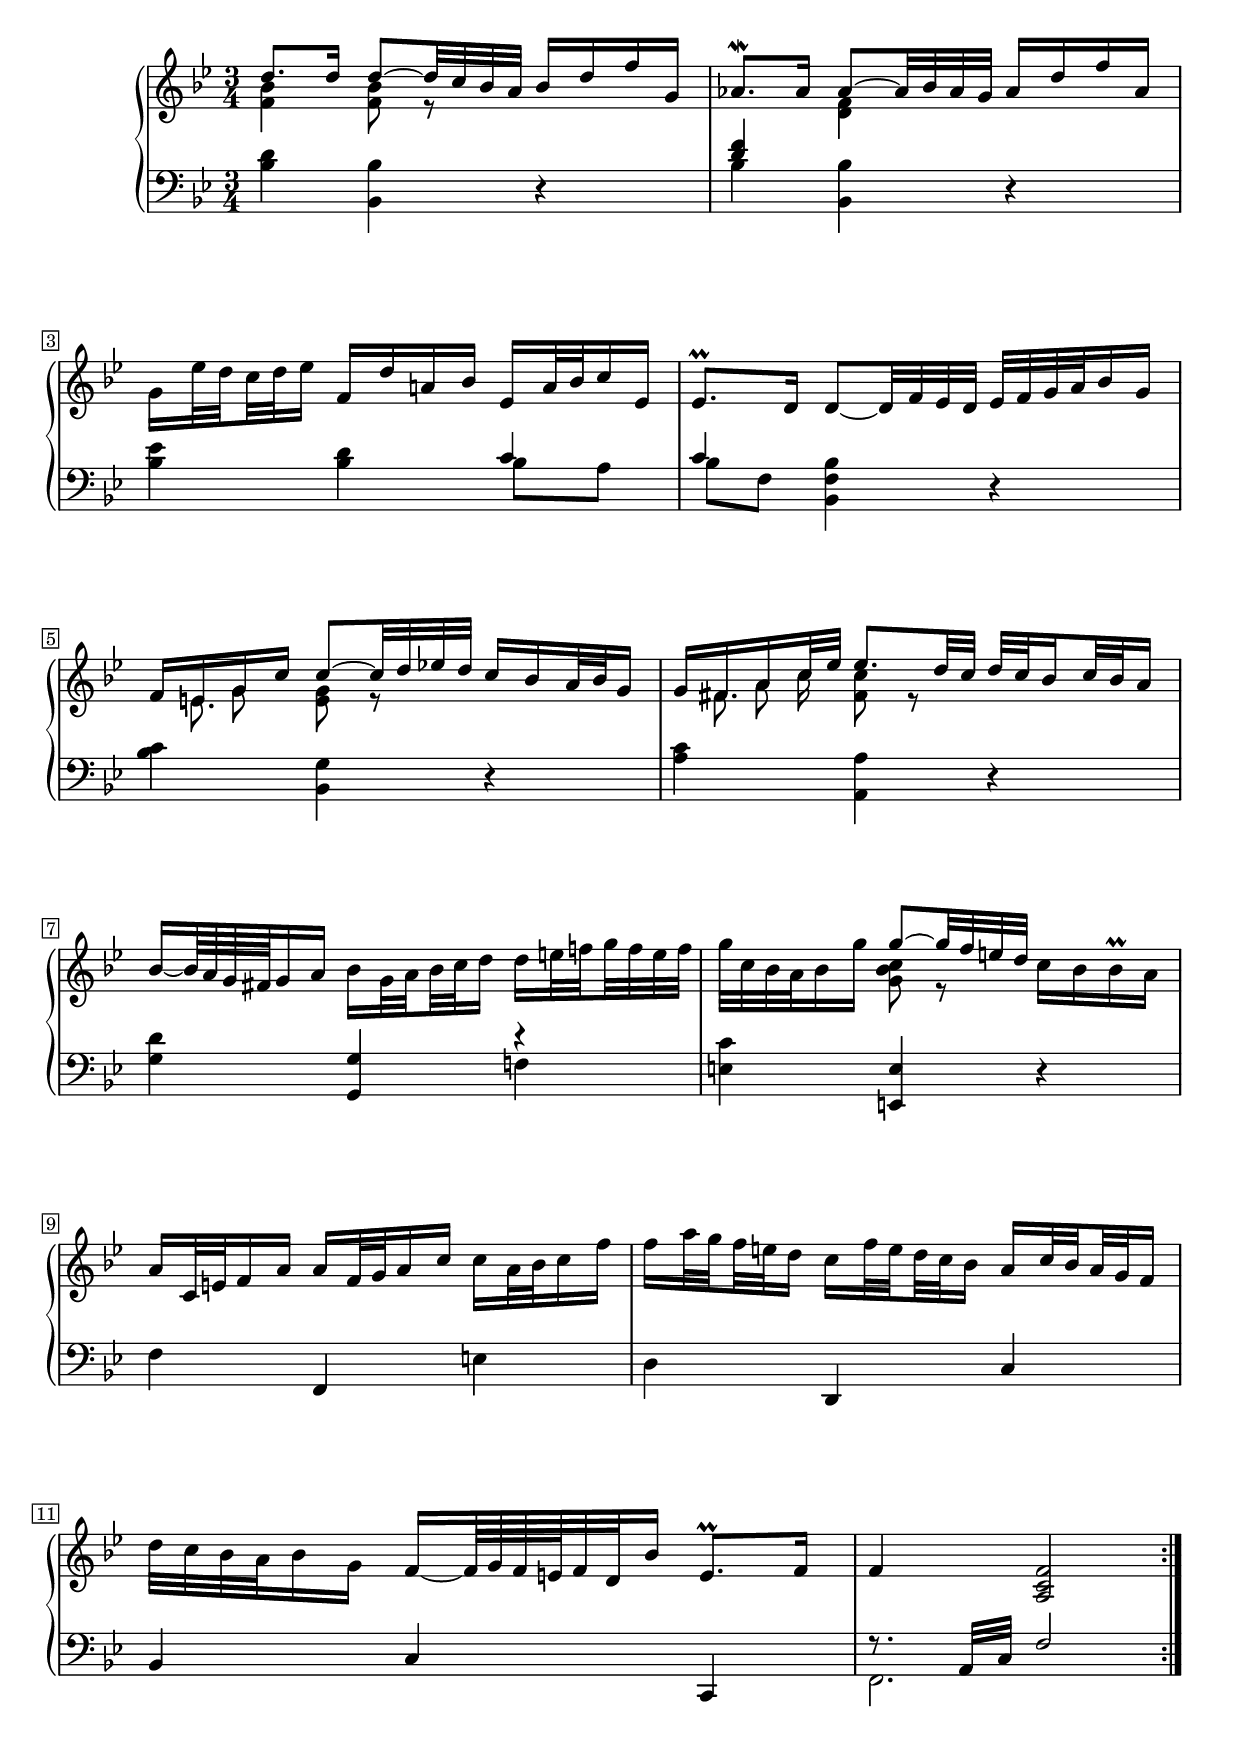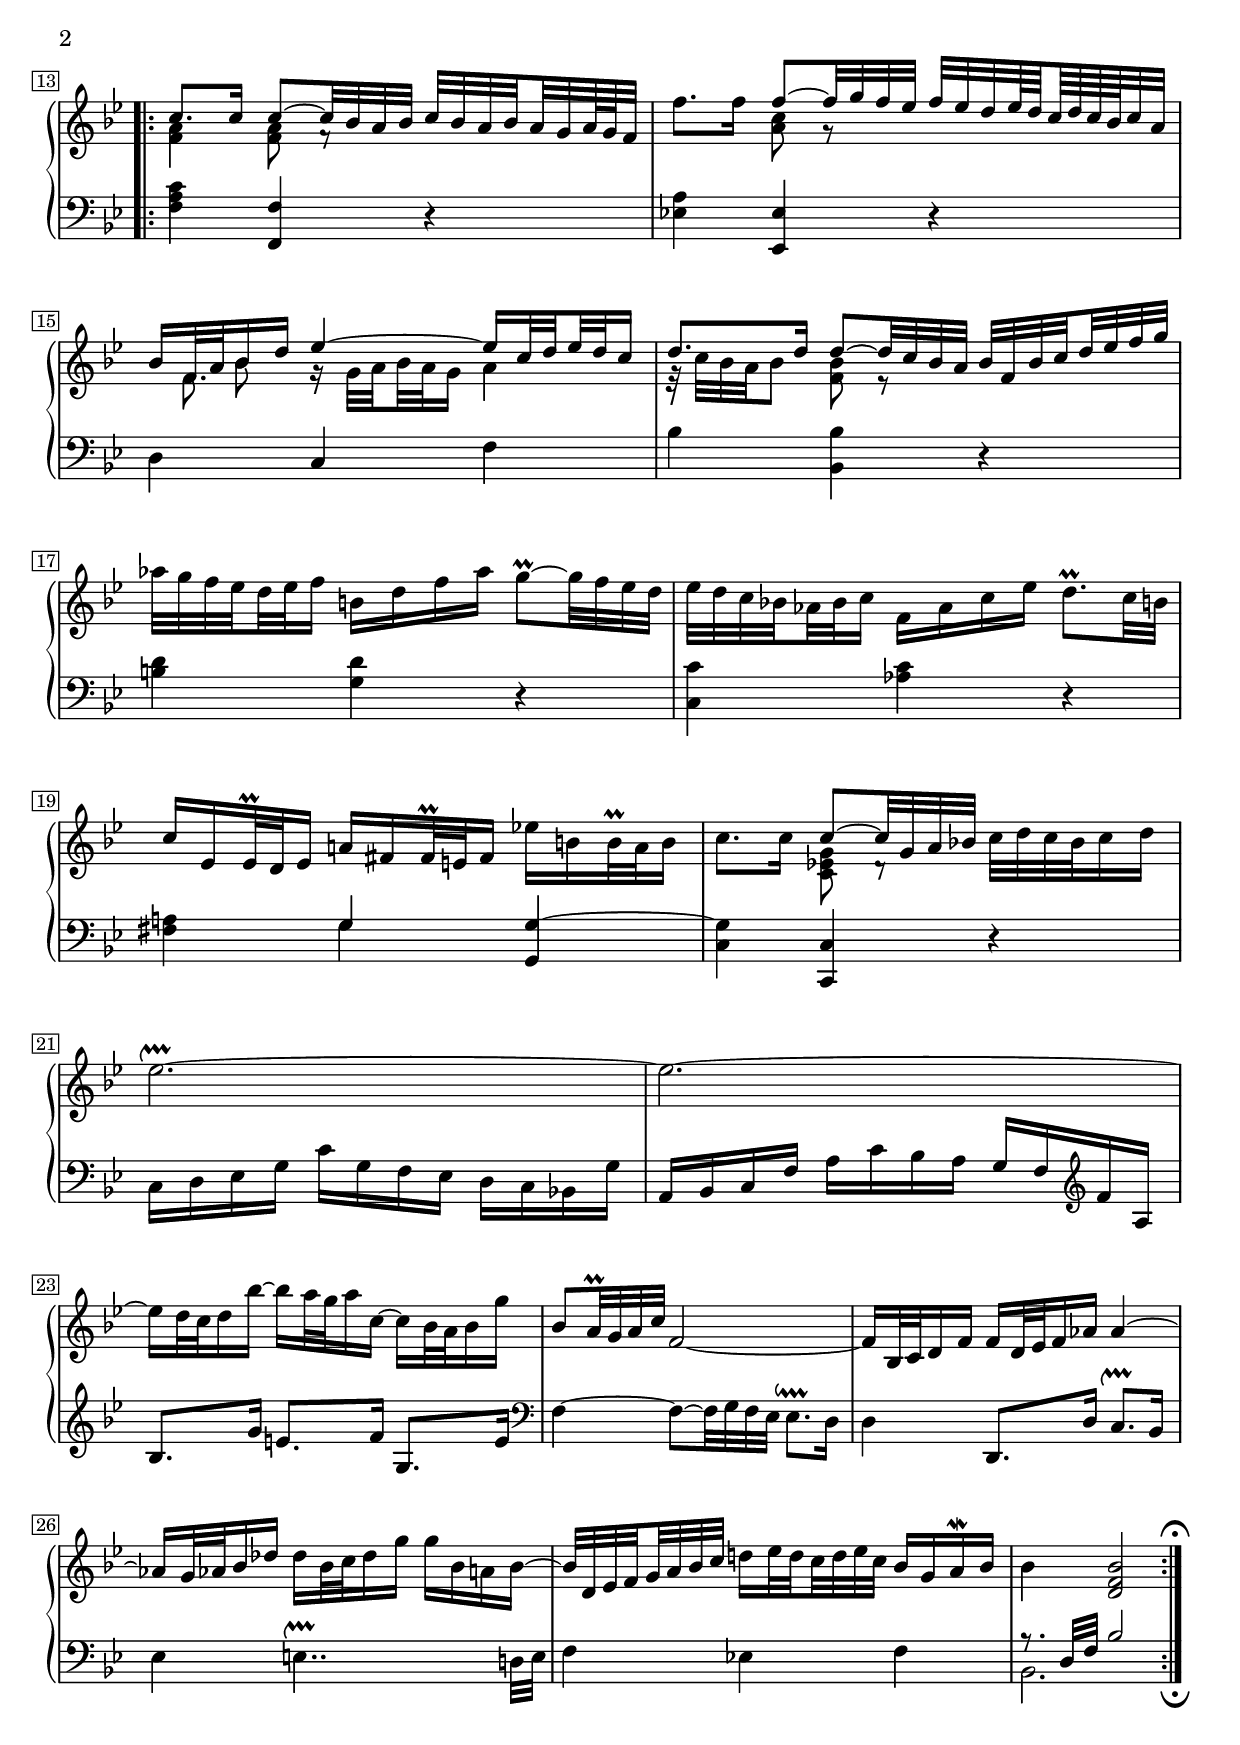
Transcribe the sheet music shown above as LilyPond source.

Global = {
  \key bes \major
  \time 3/4
  \include "../../global.ly"
}

Soprano = \context Voice = "one" \relative c'' {
  \voiceOne
  \stemUp\tieUp
  \override MultiMeasureRest.staff-position = #0
  \override Rest.staff-position = #0
  \label #'PartitaISarabande
  \set baseMoment = #(ly:make-moment 1/8)
  \repeat volta 4 {
  %1
  | d8. d16 d8~ d32 c bes a bes16 d f g,
  | aes8.\mordent aes16 aes8~ aes32 bes aes g aes16 d f aes,
  | \set subdivideBeams = ##t
    \stemNeutral\tieNeutral g es'32 d c d es16
    \set subdivideBeams = ##f
    f, d' a bes es, a32 bes c16 es,
  | es8.\prall d16 d8~ d32 f es d es f g a bes16 g
  %5
  | \stemUp f e g c c8^~ c32 d es d c16 bes a32 bes g16
  | g fis a c32 ees ees8. d32 c
    \set subdivideBeams = ##t
    d c bes16 c32 bes a16
    \set subdivideBeams = ##f
  | \stemNeutral bes16~ bes64 a g fis g16 a
    \set subdivideBeams = ##t
    bes g32 a bes c d16 d e32 f g32 f e f
    \set subdivideBeams = ##f
  | g c, bes a bes16 g'
    \stemUp\tieUp g8~ g32 f e d s4
  | \stemNeutral\tieNeutral a16 c,32 e f16 a a f32 g a16 c c a32 bes c16 f
  %10
  | \set subdivideBeams = ##t
    f a32 g f e d16 c f32 e d c bes16 a c32 bes a g f16
    \set subdivideBeams = ##f
  | d'32 c bes a bes16 g f~ f64 g f e f32 d bes'16 e,8.\prall f16
  | f4 <a, c f>2
  }
  \pageBreak
  \repeat volta 4 {
  | \stemUp\tieUp c'8. c16 c8~ c32 bes a bes
    \set subdivideBeams = ##t
    c32 bes a bes a g a64 g f32
    \set subdivideBeams = ##f
  | \stemNeutral f'8.f16 \stemUp f8~ f32 g f ees
    \set subdivideBeams = ##t
    f32 ees d ees64 d c64 d c bes c32 a
    \set subdivideBeams = ##f
  %15
  | bes16 f32 a bes16 d ees4~
    \set subdivideBeams = ##t
    ees16 c32 d ees d c16
    \set subdivideBeams = ##f
  | d8. d16 \stemUp d8~ d32 c bes a
    \set subdivideBeams = ##t
    bes f bes c d ees f g
  | \stemNeutral aes g f ees d ees f16
    \set subdivideBeams = ##f
    b, d f aes g8~\prall g32 f ees d
  | \set subdivideBeams = ##t
    ees d c bes aes bes c16
    \set subdivideBeams = ##f
    f,16 aes c ees d8.\prall c32 b
  | c16 es, es32\prall d es16 a fis fis32\prall e fis16 es' b b32\prall a b16
  %20
  | c8. c16 \stemUp c8~ c32 g a bes \stemNeutral c32 d c bes c16 d
  | ees2.~\upprall
  | ees~
  | es16 d32 c d16 bes'~ bes a32 g a16 c,~ c bes32 a bes16 g'
  | bes,8 a32\prall g a c f,2_~
  %25
  | f16 bes,32 c d16 f f d32 es f16 aes aes4~
  | aes16 g32 aes bes16 des des bes32 c des16 g g bes, a bes~
  | \set subdivideBeams = ##t
    bes32 d, es f g a bes c d16 es32 d c d es c
    \set subdivideBeams = ##f
    bes16 g a\mordent bes
  | bes4 <d, f bes>2
    \override Score.TextMark.self-alignment-X = #CENTER
    \textEndMark \markup { \musicglyph "scripts.ufermata" }
  }
}

Alto = \context Voice = "two" \relative c' {
  \voiceTwo
  \stemDown
  \mergeDifferentlyDottedOn
  \override Rest.staff-position = #0
  \set baseMoment = #(ly:make-moment 1/8)
  %1
  | <f bes>4 q8 e\rest s4
  | s <d f> s
  | s2.*2
  %5
  | s16 \autoBeamOff e8.*1/3 g8 \autoBeamOn <e g>8 e\rest s4
  | s16 \autoBeamOff fis8.*1/3 a8*1/2 c16 \autoBeamOn <fis, c'>8 e\rest s4
  | s2.
  | s4 <g bes c>8 e\rest c'16 bes bes^\prall a
  | s2.*4
  %13
  | <f a>4 q8 f\rest s4
  | s4 <a c>8 g\rest s4
  | \autoBeamOff s16 f8.*1/3 bes8 \autoBeamOn
    \set subdivideBeams = ##t
    g16\rest g32 a bes a g16 a4
    \set subdivideBeams = ##f
  | e32\rest c' bes a bes8 <f bes>8 e\rest s4
  | s2.*3
  %20
  | s4 <c ees g>8 d\rest
}

Tenor = \context Voice = "three" \relative c' {
  \voiceThree
  \stemUp
  \override Rest.staff-position = #0
  %1
  | s2.
  | <d f>4 s2
  | s2 c4
  | c s2
  %5
  | s2.*2
  | s2 d4\rest
  | s2.*4
  | f,8.\rest a,32 c f2
  | s2.*6
  %19
  | s4 g s
  | s2.*8
  | a8.\rest d,32 f bes2
}

Bass = \context Voice = "four" \relative c' {
  \voiceFour
  \stemDown\tieNeutral
  \override MultiMeasureRest.staff-position = #0
  \override Rest.staff-position = #0
  \repeat volta 4 {
  %1
  | <bes d>4 <bes, bes'> r
  | bes' <bes, bes'> r
  | <bes' es> <bes d> bes8 a
  | bes f <bes, f' bes>4 r
  %5
  | \stemNeutral <bes' c> <bes, g'> r
  | <a' c> <a, a'> r
  | <g' d'> <g, g'> f'!
  | <e c'> <e, e'> r
  | f' f, e'
  %10
  | d d, c'
  | bes c c,
  | \stemDown f2.
  }
  \repeat volta 4 {
  \stemNeutral <f' a c>4 <f, f'> r
  | <ees'! a> <ees, ees'> r
  %15
  | d' c f
  | bes <bes, bes'> r
  | <b' d> <g d'> r
  | <c, c'> <aes' c> r
  | <fis a> g <g, g'>~
  %20
  | <c g'> <c, c'> r
  | c'16 d ees g c g f ees d c bes! g'
  | a, bes c f a c bes a g f \clef treble f' a,
  | bes8. g'16 e8. f16 g,8. e'16
  | \clef bass f,4~ f8~ f32 g32 f es es8.^\downprall d16
  %25
  | d4 d,8. d'16 c8.^\upprall bes16
  | es4 e4..^\upprall d!32 e
  | f4 ees f
  | \stemDown bes,2.
    \tweak direction #DOWN
    \textEndMark \markup { \musicglyph "scripts.dfermata" }
  }
}

\score {
  \new PianoStaff
  <<
    \accidentalStyle Score.piano
    \context Staff = "upper" <<
      \set Staff.midiInstrument = #"acoustic grand"
      \Global
      \clef treble
      \Soprano
      \Alto
    >>
    \context Staff = "lower" <<
      \set Staff.midiInstrument = #"acoustic grand"
      \Global
      \clef bass
      \Tenor
      \Bass
    >>
  >>
  \header {
    composer = ##f % "Johann Sebastian @composer_lastnam@"
    opus = ##f % "BWV 825"
    title = \markup { "Sarabande" }
    subtitle = ##f
  }
  \layout {
    \context {
      \PianoStaff
      \override Parentheses.font-size = #-2
      \override TextScript.font-shape = #'italic
      \override TextScript.font-size = #-1
    }
  }
  \midi {
    \tempo 4 = 56
  }
}
